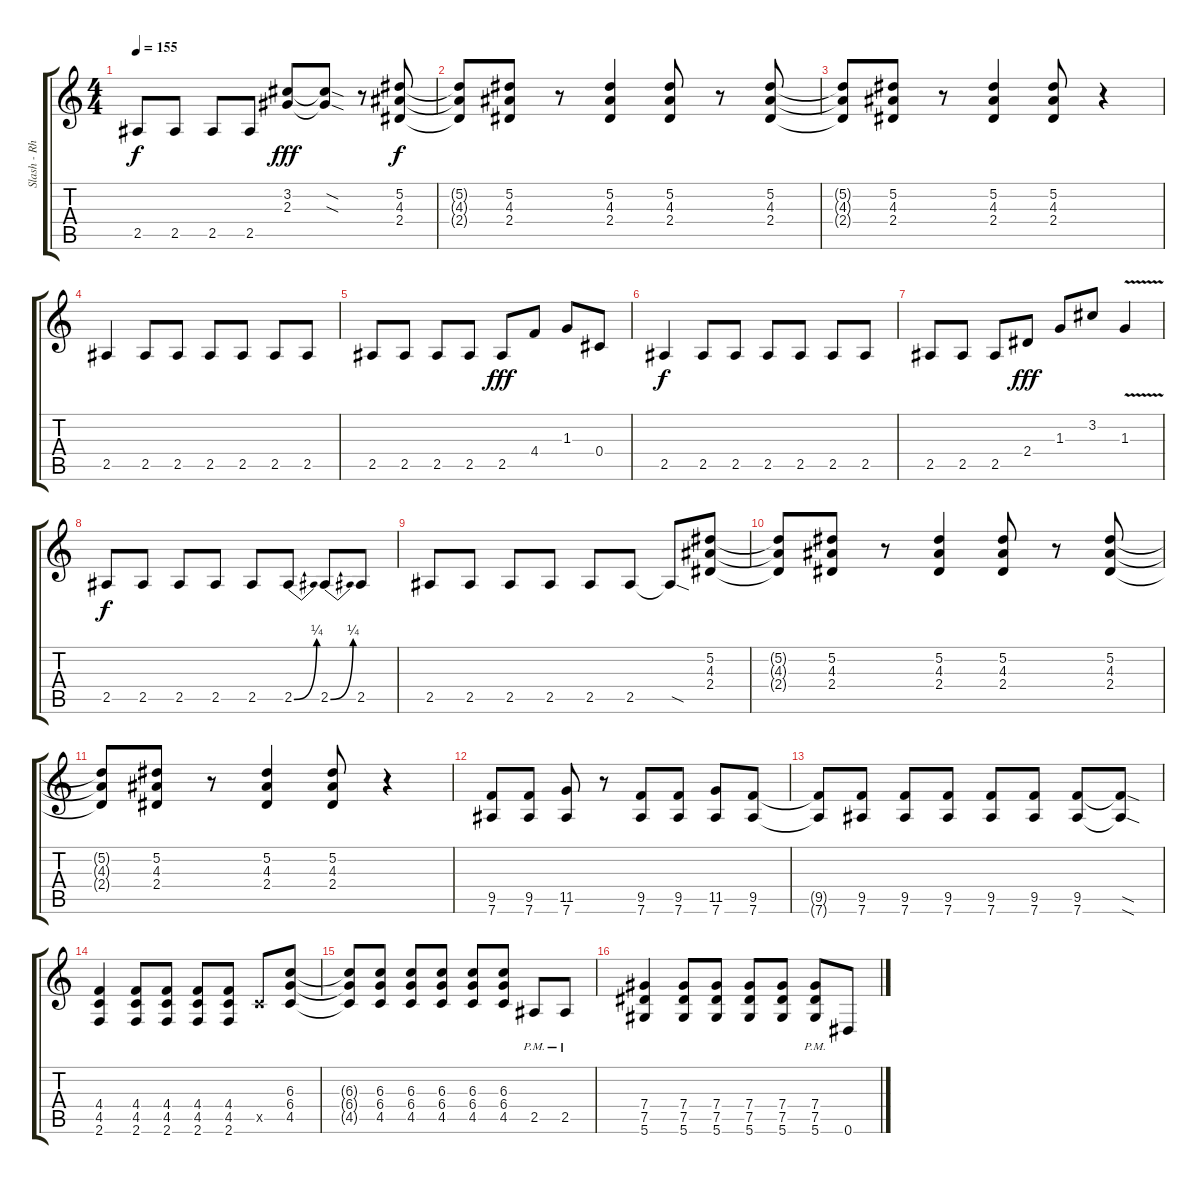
\track ("Slash - Rhythm Guitar" "Slash - Rh") {instrument distortionguitar}
\staff {score tabs}
\tuning (Eb4 Bb3 Gb3 Db3 Ab2 Eb2) {hide}
\ts (4 4)
\tempo 155
\clef g2
\ks c
2.5.8{dy f} 2.5.8 2.5.8 2.5.8 (3.2 2.3).8{dy fff} (3.2{sod t} 2.3{sod t}).8 r.8 (5.2 4.3 2.4).8{dy f} |
(5.2{t} 4.3{t} 2.4{t}).8 (5.2 4.3 2.4).8 r.8 (5.2 4.3 2.4).4 (5.2 4.3 2.4).8 r.8 (5.2 4.3 2.4).8 |
(5.2{t} 4.3{t} 2.4{t}).8 (5.2 4.3 2.4).8 r.8 (5.2 4.3 2.4).4 (5.2 4.3 2.4).8 r.4 |
2.5.4 2.5.8 2.5.8 2.5.8 2.5.8 2.5.8 2.5.8 |
2.5.8 2.5.8 2.5.8 2.5.8 2.5.8{dy fff} 4.4.8 1.3.8 0.4.8 |
2.5.4{dy f} 2.5.8 2.5.8 2.5.8 2.5.8 2.5.8 2.5.8 |
2.5.8 2.5.8 2.5.8 2.4.8{dy fff} 1.3.8 3.2.8 1.3{v}.4 |
2.5.8{dy f} 2.5.8 2.5.8 2.5.8 2.5.8 2.5{be (bend 0 0 60 1)}.8 2.5{be (bend 0 0 60 1)}.8 2.5.8 |
2.5.8 2.5.8 2.5.8 2.5.8 2.5.8 2.5.8 2.5{sod t}.8 (5.2 4.3 2.4).8 |
(5.2{t} 4.3{t} 2.4{t}).8 (5.2 4.3 2.4).8 r.8 (5.2 4.3 2.4).4 (5.2 4.3 2.4).8 r.8 (5.2 4.3 2.4).8 |
(5.2{t} 4.3{t} 2.4{t}).8 (5.2 4.3 2.4).8 r.8 (5.2 4.3 2.4).4 (5.2 4.3 2.4).8 r.4 |
(9.5 7.6).8 (9.5 7.6).8 (11.5 7.6).8 r.8 (9.5 7.6).8 (9.5 7.6).8 (11.5 7.6).8 (9.5 7.6).8 |
(9.5{t} 7.6{t}).8 (9.5 7.6).8 (9.5 7.6).8 (9.5 7.6).8 (9.5 7.6).8 (9.5 7.6).8 (9.5 7.6).8 (9.5{sod t} 7.6{sod t}).8 |
(4.4 4.5 2.6).4 (4.4 4.5 2.6).8 (4.4 4.5 2.6).8 (4.4 4.5 2.6).8 (4.4 4.5 2.6).8 4.5{x}.8 (6.3 6.4 4.5).8 |
(6.3{t} 6.4{t} 4.5{t}).8 (6.3 6.4 4.5).8 (6.3 6.4 4.5).8 (6.3 6.4 4.5).8 (6.3 6.4 4.5).8 (6.3 6.4 4.5).8 2.5{pm}.8 2.5{pm}.8 |
(7.4 7.5 5.6).4 (7.4 7.5 5.6).8 (7.4 7.5 5.6).8 (7.4 7.5 5.6).8 (7.4 7.5 5.6).8 (7.4{pm} 7.5{pm} 5.6{pm}).8 0.6.8
